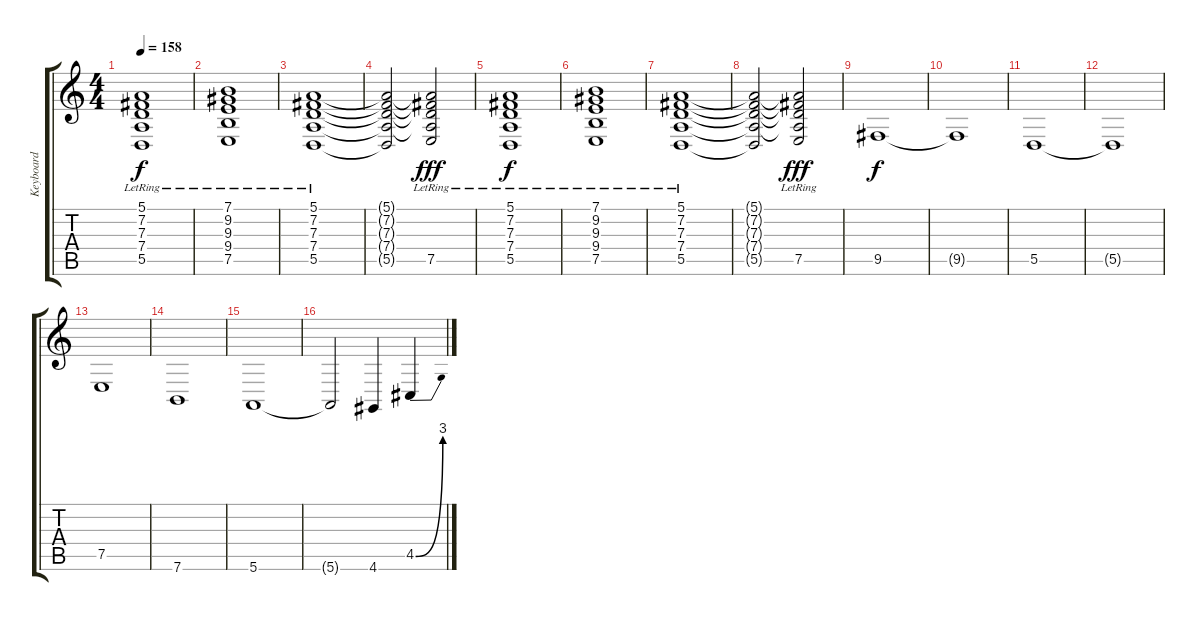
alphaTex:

\track ("Keyboard" "Keyboard") {instrument pad7halo}
\staff {score tabs}
\tuning (E4 B3 G3 D3 A2 E2) {hide}
\ts (4 4)
\tempo 158
\clef g2
\ks c
(5.1{lr} 7.2{lr} 7.3{lr} 7.4{lr} 5.5{lr}).1{dy f instrument pad7halo} |
(7.1{lr} 9.2{lr} 9.3{lr} 9.4{lr} 7.5{lr}).1 |
(5.1{lr} 7.2{lr} 7.3{lr} 7.4{lr} 5.5).1 |
(5.1{t} 7.2{t} 7.3{t} 7.4{t} 5.5{t}).2 (5.1{t} 7.2{t} 7.3{t} 7.4{t} 7.5{lr}).2{dy fff} |
(5.1{lr} 7.2{lr} 7.3{lr} 7.4{lr} 5.5{lr}).1{dy f} |
(7.1{lr} 9.2{lr} 9.3{lr} 9.4{lr} 7.5{lr}).1 |
(5.1{lr} 7.2{lr} 7.3{lr} 7.4{lr} 5.5).1 |
\section ("" "")
(5.1{t} 7.2{t} 7.3{t} 7.4{t} 5.5{t}).2 (5.1{t} 7.2{t} 7.3{t} 7.4{t} 7.5{lr}).2{dy fff} |
9.5.1{dy f volume 12 instrument fx6goblins} |
9.5{t}.1 |
5.5.1 |
5.5{t}.1 |
7.5.1 |
7.6.1 |
5.6.1 |
5.6{t}.2 4.6.4 4.5{be (bend 0 0 60 12)}.4
